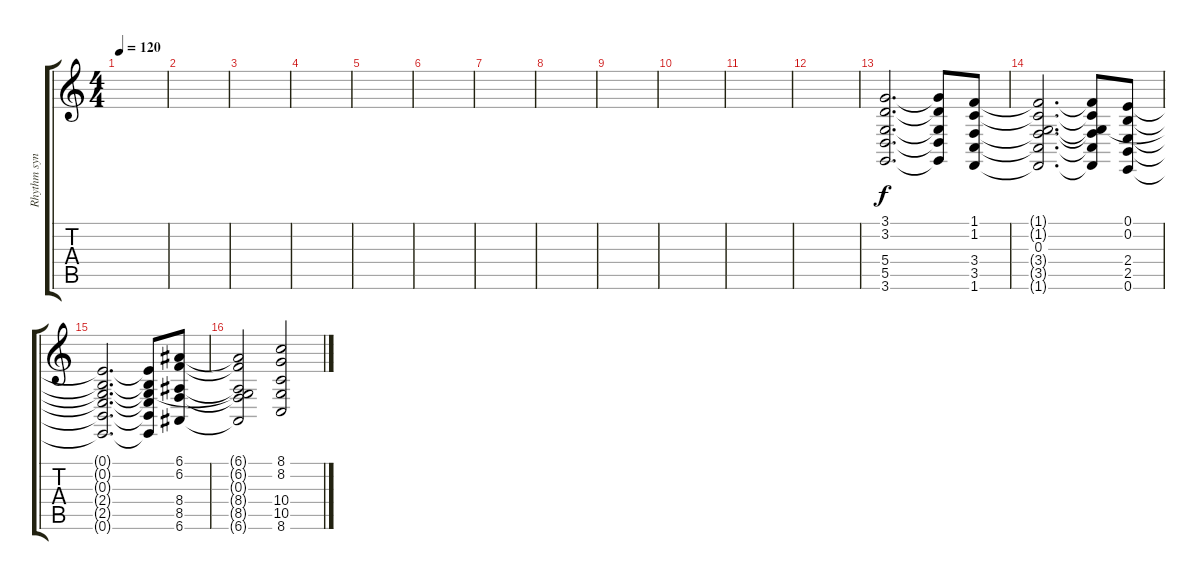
\track ("Rhythm synth" "Rhythm syn") {instrument lead2sawtooth}
\staff {score tabs}
\tuning (E4 B3 G3 D3 A2 E2) {hide}
\ts (4 4)
\tempo 120
\clef g2
\ks c
|
|
|
|
|
|
|
|
|
|
|
|
(3.1 3.2 5.4 5.5 3.6).2{d} (3.1{t} 3.2{t} 5.4{t} 5.5{t} 3.6{t}).8 (1.1 1.2 3.4 3.5 1.6).8 |
(1.1{t} 1.2{t} 0.3 3.4{t} 3.5{t} 1.6{t}).2{d} (1.1{t} 1.2{t} 0.3{t} 3.4{t} 3.5{t} 1.6{t}).8 (0.1 0.2 2.4 2.5 0.6).8 |
(0.1{t} 0.2{t} 0.3{t} 2.4{t} 2.5{t} 0.6{t}).2{d} (0.1{t} 0.2{t} 0.3{t} 2.4{t} 2.5{t} 0.6{t}).8 (6.1 6.2 8.4 8.5 6.6).8 |
(6.1{t} 6.2{t} 0.3{t} 8.4{t} 8.5{t} 6.6{t}).2 (8.1 8.2 10.4 10.5 8.6).2
